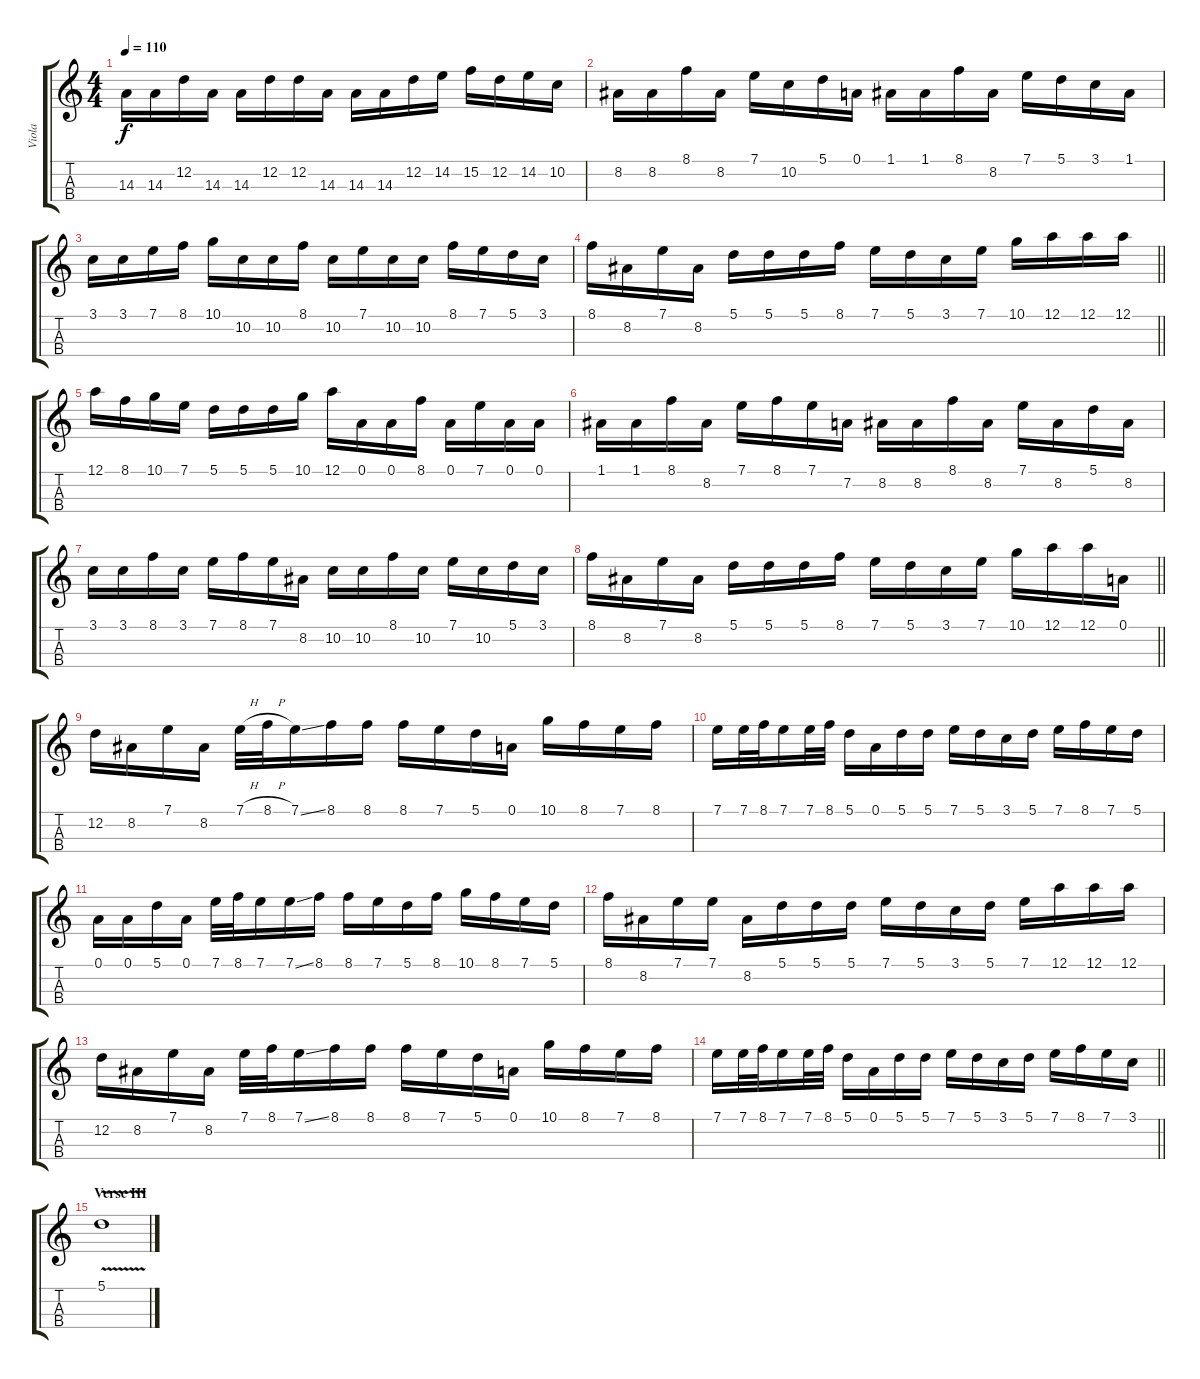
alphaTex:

\track ("Viola" "Viola") {instrument viola}
\staff {score tabs}
\tuning (A4 D4 G3 C3) {hide}
\ts (4 4)
\tempo 110
\clef g2
\ks c
14.3.16{dy f} 14.3.16 12.2.16 14.3.16 14.3.16 12.2.16 12.2.16 14.3.16 14.3.16 14.3.16 12.2.16 14.2.16 15.2.16 12.2.16 14.2.16 10.2.16 |
8.2.16 8.2.16 8.1.16 8.2.16 7.1.16 10.2.16 5.1.16 0.1.16 1.1.16 1.1.16 8.1.16 8.2.16 7.1.16 5.1.16 3.1.16 1.1.16 |
3.1.16 3.1.16 7.1.16 8.1.16 10.1.16 10.2.16 10.2.16 8.1.16 10.2.16 7.1.16 10.2.16 10.2.16 8.1.16 7.1.16 5.1.16 3.1.16 |
\barLineRight lightlight
8.1.16 8.2.16 7.1.16 8.2.16 5.1.16 5.1.16 5.1.16 8.1.16 7.1.16 5.1.16 3.1.16 7.1.16 10.1.16 12.1.16 12.1.16 12.1.16 |
12.1.16 8.1.16 10.1.16 7.1.16 5.1.16 5.1.16 5.1.16 10.1.16 12.1.16 0.1.16 0.1.16 8.1.16 0.1.16 7.1.16 0.1.16 0.1.16 |
1.1.16 1.1.16 8.1.16 8.2.16 7.1.16 8.1.16 7.1.16 7.2.16 8.2.16 8.2.16 8.1.16 8.2.16 7.1.16 8.2.16 5.1.16 8.2.16 |
3.1.16 3.1.16 8.1.16 3.1.16 7.1.16 8.1.16 7.1.16 8.2.16 10.2.16 10.2.16 8.1.16 10.2.16 7.1.16 10.2.16 5.1.16 3.1.16 |
\barLineRight lightlight
8.1.16 8.2.16 7.1.16 8.2.16 5.1.16 5.1.16 5.1.16 8.1.16 7.1.16 5.1.16 3.1.16 7.1.16 10.1.16 12.1.16 12.1.16 0.1.16 |
12.2.16 8.2.16 7.1.16 8.2.16 7.1{h}.32 8.1{h}.32 7.1{ss}.16 8.1.16 8.1.16 8.1.16 7.1.16 5.1.16 0.1.16 10.1.16 8.1.16 7.1.16 8.1.16 |
7.1.16 7.1.32 8.1.32 7.1.16 7.1.32 8.1.32 5.1.16 0.1.16 5.1.16 5.1.16 7.1.16 5.1.16 3.1.16 5.1.16 7.1.16 8.1.16 7.1.16 5.1.16 |
0.1.16 0.1.16 5.1.16 0.1.16 7.1.32 8.1.32 7.1.16 7.1{ss}.16 8.1.16 8.1.16 7.1.16 5.1.16 8.1.16 10.1.16 8.1.16 7.1.16 5.1.16 |
8.1.16 8.2.16 7.1.16 7.1.16 8.2.16 5.1.16 5.1.16 5.1.16 7.1.16 5.1.16 3.1.16 5.1.16 7.1.16 12.1.16 12.1.16 12.1.16 |
12.2.16 8.2.16 7.1.16 8.2.16 7.1.32 8.1.32 7.1{ss}.16 8.1.16 8.1.16 8.1.16 7.1.16 5.1.16 0.1.16 10.1.16 8.1.16 7.1.16 8.1.16 |
\barLineRight lightlight
7.1.16 7.1.32 8.1.32 7.1.16 7.1.32 8.1.32 5.1.16 0.1.16 5.1.16 5.1.16 7.1.16 5.1.16 3.1.16 5.1.16 7.1.16 8.1.16 7.1.16 3.1.16 |
\section ("" "Verse III")
5.1{v}.1{volume 5}
